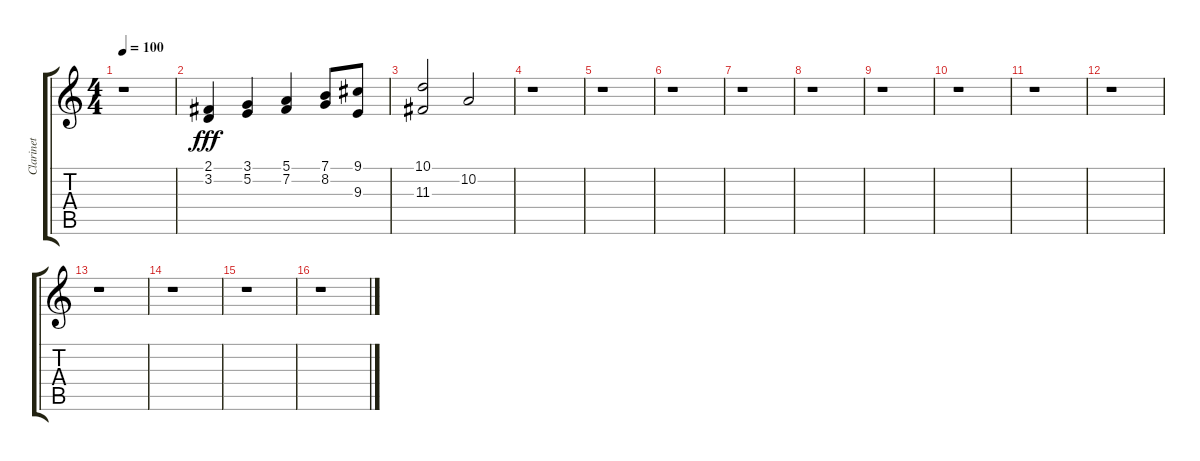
\track ("Clarinet" "Clarinet") {instrument clarinet}
\staff {score tabs}
\tuning (E4 B3 G3 D3 A2 E2) {hide}
\ts (4 4)
\tempo 100
\clef g2
\ks c
r.1{dy fff} |
(2.1 3.2).4 (3.1 5.2).4 (5.1 7.2).4 (7.1 8.2).8 (9.1 9.3).8 |
(10.1 11.3).2 10.2.2 |
r.1 |
r.1 |
r.1 |
r.1 |
r.1 |
r.1 |
r.1 |
r.1 |
r.1 |
r.1 |
r.1 |
r.1 |
r.1
